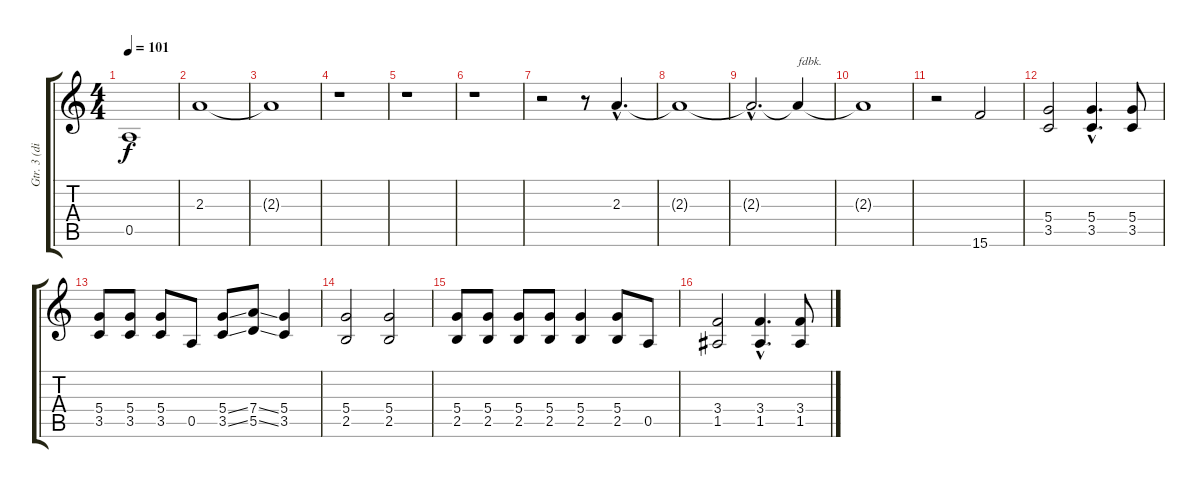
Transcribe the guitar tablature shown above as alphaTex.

\track ("Gtr. 3 (dist.)" "Gtr. 3 (di") {instrument distortionguitar}
\staff {score tabs}
\tuning (E4 B3 G3 D3 A2 D2) {hide}
\ts (4 4)
\tempo 101
\clef g2
\ks c
0.5{t}.1{dy f} |
2.3.1 |
2.3{t}.1 |
r.1 |
r.1 |
r.1 |
r.2 r.8 2.3{hac}.4{d} |
2.3{t}.1 |
2.3{hac t}.2{d} 2.3{t}.4{txt "fdbk."} |
2.3{t}.1 |
r.2 15.6.2 |
(5.4 3.5).2 (5.4{hac} 3.5{hac}).4{d} (5.4 3.5).8 |
(5.4 3.5).8 (5.4 3.5).8 (5.4 3.5).8 0.5.8 (5.4{ss} 3.5{ss}).8 (7.4{ss} 5.5{ss}).8 (5.4 3.5).4 |
(5.4 2.5).2 (5.4 2.5).2 |
(5.4 2.5).8 (5.4 2.5).8 (5.4 2.5).8 (5.4 2.5).8 (5.4 2.5).4 (5.4 2.5).8 0.5.8 |
(3.4 1.5).2 (3.4{hac} 1.5{hac}).4{d} (3.4 1.5).8
